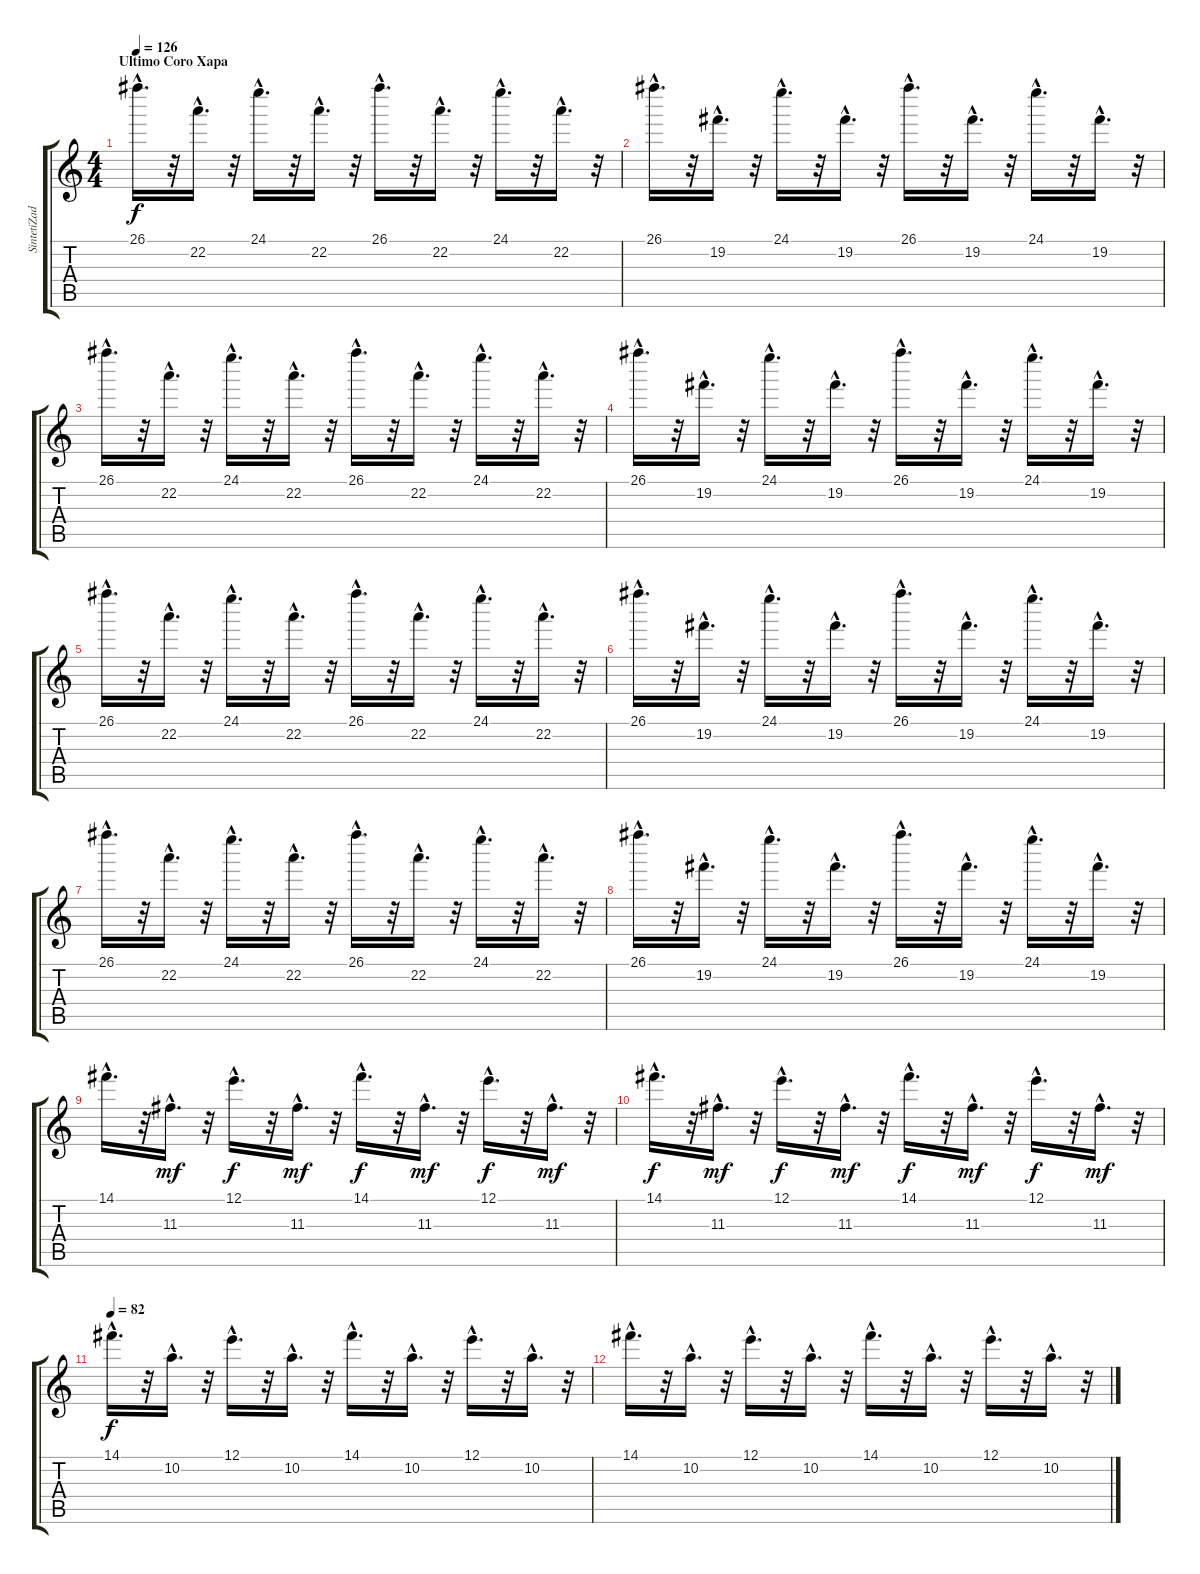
\track ("SintetiZador" "SintetiZad") {instrument synthbass1}
\staff {score tabs}
\tuning (E4 B3 G3 D3 A2 E2) {hide}
\ts (4 4)
\section ("" "Ultimo Coro Xapa")
\tempo 126
\clef g2
\ks c
26.1{hac}.16{d dy f volume 9 balance 16 instrument synthbass1} r.32 22.2{hac}.16{d} r.32 24.1{hac}.16{d} r.32 22.2{hac}.16{d} r.32 26.1{hac}.16{d} r.32 22.2{hac}.16{d} r.32 24.1{hac}.16{d} r.32 22.2{hac}.16{d} r.32 |
26.1{hac}.16{d} r.32 19.2{hac}.16{d} r.32 24.1{hac}.16{d} r.32 19.2{hac}.16{d} r.32 26.1{hac}.16{d} r.32 19.2{hac}.16{d} r.32 24.1{hac}.16{d} r.32 19.2{hac}.16{d} r.32 |
26.1{hac}.16{d} r.32 22.2{hac}.16{d} r.32 24.1{hac}.16{d} r.32 22.2{hac}.16{d} r.32 26.1{hac}.16{d} r.32 22.2{hac}.16{d} r.32 24.1{hac}.16{d} r.32 22.2{hac}.16{d} r.32 |
26.1{hac}.16{d} r.32 19.2{hac}.16{d} r.32 24.1{hac}.16{d} r.32 19.2{hac}.16{d} r.32 26.1{hac}.16{d} r.32 19.2{hac}.16{d} r.32 24.1{hac}.16{d} r.32 19.2{hac}.16{d} r.32 |
26.1{hac}.16{d} r.32 22.2{hac}.16{d} r.32 24.1{hac}.16{d} r.32 22.2{hac}.16{d} r.32 26.1{hac}.16{d} r.32 22.2{hac}.16{d} r.32 24.1{hac}.16{d} r.32 22.2{hac}.16{d} r.32 |
26.1{hac}.16{d} r.32 19.2{hac}.16{d} r.32 24.1{hac}.16{d} r.32 19.2{hac}.16{d} r.32 26.1{hac}.16{d} r.32 19.2{hac}.16{d} r.32 24.1{hac}.16{d} r.32 19.2{hac}.16{d} r.32 |
26.1{hac}.16{d} r.32 22.2{hac}.16{d} r.32 24.1{hac}.16{d} r.32 22.2{hac}.16{d} r.32 26.1{hac}.16{d} r.32 22.2{hac}.16{d} r.32 24.1{hac}.16{d} r.32 22.2{hac}.16{d} r.32 |
26.1{hac}.16{d} r.32 19.2{hac}.16{d} r.32 24.1{hac}.16{d} r.32 19.2{hac}.16{d} r.32 26.1{hac}.16{d} r.32 19.2{hac}.16{d} r.32 24.1{hac}.16{d} r.32 19.2{hac}.16{d} r.32 |
14.1{hac}.16{d} r.32 11.3{hac}.16{d dy mf} r.32 12.1{hac}.16{d dy f} r.32 11.3{hac}.16{d dy mf} r.32 14.1{hac}.16{d dy f} r.32 11.3{hac}.16{d dy mf} r.32 12.1{hac}.16{d dy f} r.32 11.3{hac}.16{d dy mf} r.32 |
14.1{hac}.16{d dy f} r.32 11.3{hac}.16{d dy mf} r.32 12.1{hac}.16{d dy f} r.32 11.3{hac}.16{d dy mf} r.32 14.1{hac}.16{d dy f} r.32 11.3{hac}.16{d dy mf} r.32 12.1{hac}.16{d dy f} r.32 11.3{hac}.16{d dy mf} r.32 |
\tempo 82
14.1{hac}.16{d dy f} r.32 10.2{hac}.16{d} r.32 12.1{hac}.16{d} r.32 10.2{hac}.16{d} r.32 14.1{hac}.16{d} r.32 10.2{hac}.16{d} r.32 12.1{hac}.16{d} r.32 10.2{hac}.16{d} r.32 |
14.1{hac}.16{d} r.32 10.2{hac}.16{d} r.32 12.1{hac}.16{d} r.32 10.2{hac}.16{d} r.32 14.1{hac}.16{d} r.32 10.2{hac}.16{d} r.32 12.1{hac}.16{d} r.32 10.2{hac}.16{d} r.32
